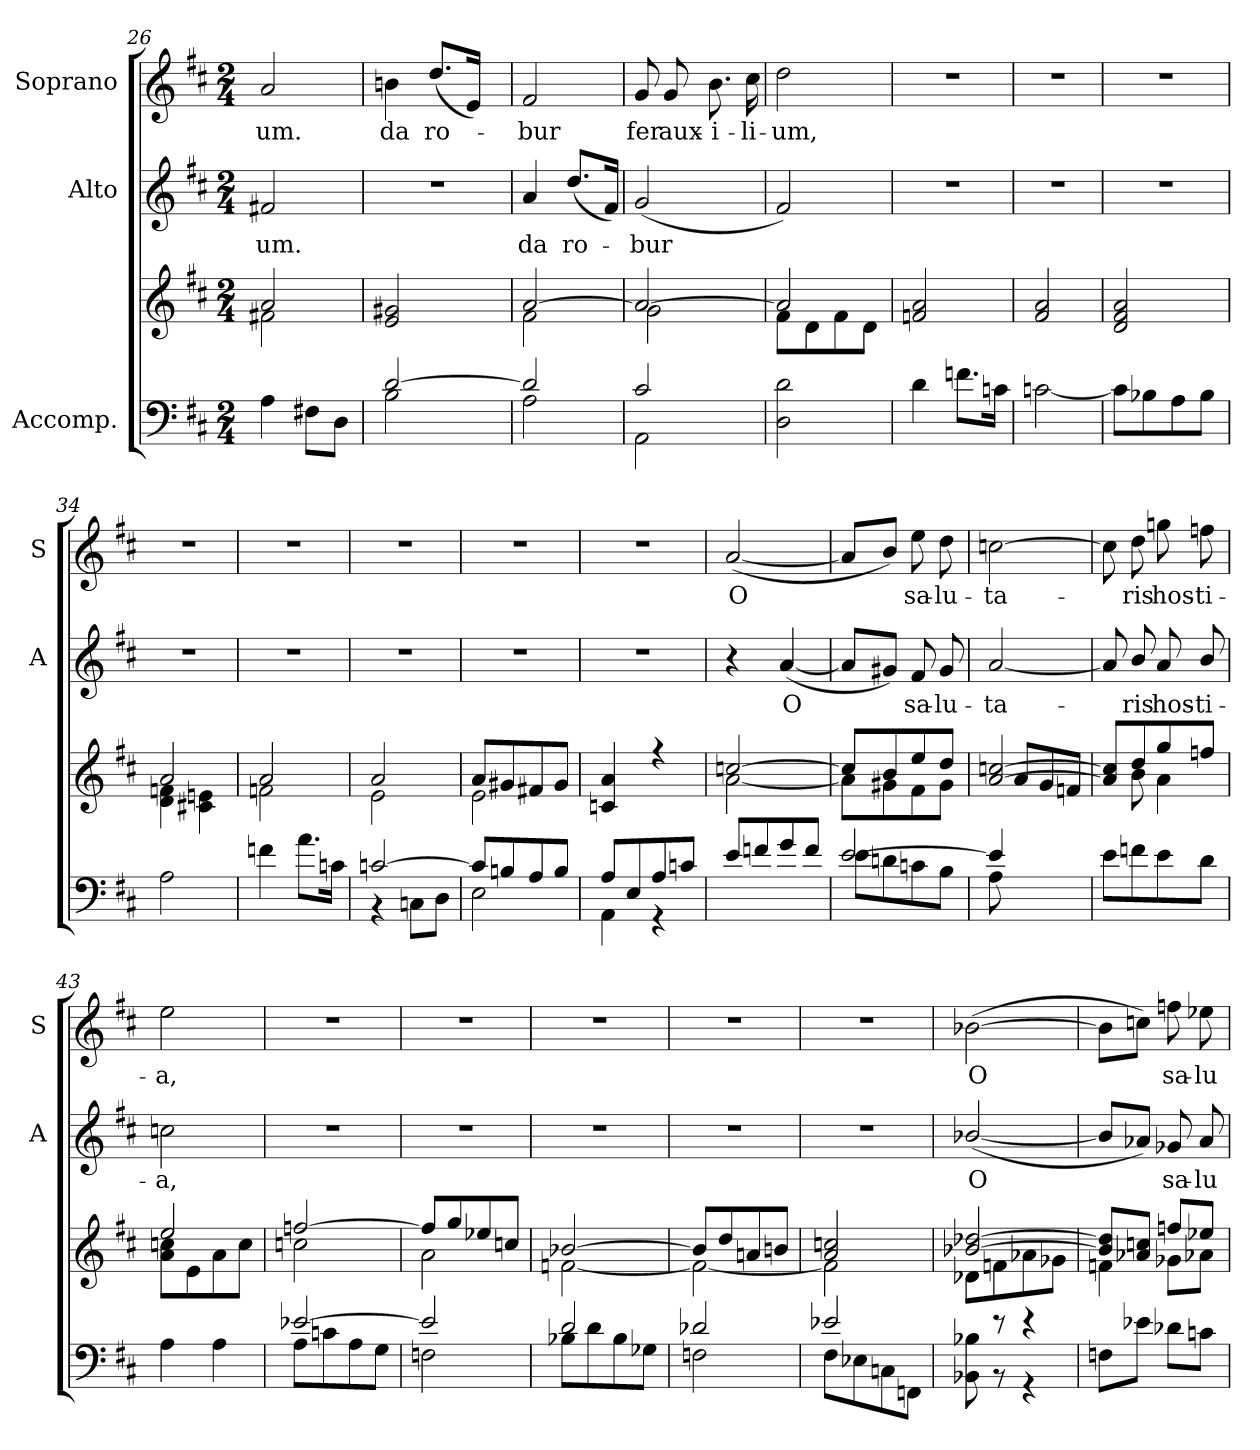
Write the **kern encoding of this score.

**kern	**kern	**kern	**text	**kern	**text
*part3	*part3	*part2	*part2	*part1	*part1
*staff4	*staff3	*staff2	*staff2	*staff1	*staff1
*I"Accomp.	*	*I"Alto	*	*I"Soprano	*
*	*	*I'A	*	*I'S	*
!!LO:LB:g=z
*clefF4	*clefG2	*clefG2	*	*clefG2	*
*k[f#c#]	*k[f#c#]	*k[f#c#]	*	*k[f#c#]	*
*D:	*D:	*D:	*	*D:	*
*M2/4	*M2/4	*M2/4	*	*M2/4	*
=26	=26	=26	=26	=26	=26
!LO:N:vis=1	!	!	!LO:LY:b	!	!LO:LY:b
*^	*^	*	*	*	*
2ryy	4A\	2a/	2f#X\	2f#X	-um.	2a	-um.
.	8F#X\L	.	.	.	.	.	.
.	8D\J	.	.	.	.	.	.
=27	=27	=27	=27	=27	=27	=27	=27
!	!	!	!LO:N:vis=1	!LO:N:vis=1	!	!	!LO:LY:b
[2d/	2B\	2e/ 2g#X/	2ryy	2r	.	4bn	da
!	!	!	!	!	!	!	!LO:LY:b
.	.	.	.	.	.	(8.ddL	ro-
.	.	.	.	.	.	16eJ)	.
=28	=28	=28	=28	=28	=28	=28	=28
!	!	!	!	!	!LO:LY:b	!	!LO:LY:b
2d/]	2A\	[2a/	2f#\	4a	da	2f#	bur
!	!	!	!	!	!LO:LY:b	!	!
.	.	.	.	(8.ddL	ro-	.	.
.	.	.	.	16f#J)	.	.	.
=29	=29	=29	=29	=29	=29	=29	=29
!	!	!	!	!	!LO:LY:b	!	!LO:LY:b
2c#/	2AA\	2a/_	2g\	(<2g	bur	8g	fer
!	!	!	!	!	!	!	!LO:LY:b
.	.	.	.	.	.	8g	aux-
!	!	!	!	!	!	!	!LO:LY:b
.	.	.	.	.	.	8.b	-i-
!	!	!	!	!	!	!	!LO:LY:b
.	.	.	.	.	.	16cc#	-li-
=30	=30	=30	=30	=30	=30	=30	=30
!LO:N:vis=1	!	!	!	!	!	!	!LO:LY:b
2ryy	2D\ 2d\	2a/]	8f#\L	2f#)	.	2dd	-um,
.	.	.	8d\	.	.	.	.
.	.	.	8f#\	.	.	.	.
.	.	.	8d\J	.	.	.	.
=31	=31	=31	=31	=31	=31	=31	=31
!LO:N:vis=1	!	!	!LO:N:vis=1	!LO:N:vis=1	!	!LO:N:vis=1	!
2ryy	4d\	2fn/ 2a/	2ryy	2r	.	2r	.
.	8.fn\L	.	.	.	.	.	.
.	16cn\J	.	.	.	.	.	.
=32	=32	=32	=32	=32	=32	=32	=32
!LO:N:vis=1	!	!	!LO:N:vis=1	!LO:N:vis=1	!	!LO:N:vis=1	!
2ryy	[2cn\	2f#/ 2a/	2ryy	2r	.	2r	.
=33	=33	=33	=33	=33	=33	=33	=33
!LO:N:vis=1	!	!	!LO:N:vis=1	!LO:N:vis=1	!	!LO:N:vis=1	!
2ryy	8c\L]	2d/ 2f#/ 2a/	2ryy	2r	.	2r	.
.	8B-X\	.	.	.	.	.	.
.	8A\	.	.	.	.	.	.
.	8B-\J	.	.	.	.	.	.
=34	=34	=34	=34	=34	=34	=34	=34
!LO:N:vis=1	!	!	!	!LO:N:vis=1	!	!LO:N:vis=1	!
2ryy	2A\	2a/	4d\ 4fn\	2r	.	2r	.
.	.	.	4c#X\ 4en\	.	.	.	.
!!LO:LB:g=z
=35	=35	=35	=35	=35	=35	=35	=35
!LO:N:vis=1	!	!	!	!LO:N:vis=1	!	!LO:N:vis=1	!
2ryy	4fn\	2a/	2fn\	2r	.	2r	.
.	8.a\L	.	.	.	.	.	.
.	16cn\J	.	.	.	.	.	.
=36	=36	=36	=36	=36	=36	=36	=36
!	!	!	!	!LO:N:vis=1	!	!LO:N:vis=1	!
[2cn/	4r	2a/	2e\	2r	.	2r	.
.	8Cn\L	.	.	.	.	.	.
.	8D\J	.	.	.	.	.	.
=37	=37	=37	=37	=37	=37	=37	=37
!	!	!	!	!LO:N:vis=1	!	!LO:N:vis=1	!
8c/L]	2E\	8a/L	2e\	2r	.	2r	.
8Bn/	.	8g#X/	.	.	.	.	.
8A/	.	8f#X/	.	.	.	.	.
8B/J	.	8g#/J	.	.	.	.	.
=38	=38	=38	=38	=38	=38	=38	=38
!	!	!	!LO:N:vis=1	!LO:N:vis=1	!	!LO:N:vis=1	!
8A/L	4AA\	4cn/ 4a/	2ryy	2r	.	2r	.
8E/	.	.	.	.	.	.	.
8A/	4r	4r	.	.	.	.	.
8cn/J	.	.	.	.	.	.	.
=39	=39	=39	=39	=39	=39	=39	=39
!	!LO:N:vis=1	!	!	!	!	!	!LO:LY:b
8e/L	2ryy	[2ccn/	[2a\	4r	.	(<[2a	O
8fn/	.	.	.	.	.	.	.
!	!	!	!	!	!LO:LY:b	!	!
8g/	.	.	.	(<[4a	O	.	.
8f/J	.	.	.	.	.	.	.
=40	=40	=40	=40	=40	=40	=40	=40
[2e/	8e\L	8cc/L]	8a\L]	8aL]	.	8aL]	.
.	8dn\	8b/	8g#X\	8g#XJ)	.	8bJ)	.
!	!	!	!	!	!LO:LY:b	!	!LO:LY:b
.	8cn\	8ee/	8f#\	8f#	sa-	8ee	sa-
!	!	!	!	!	!LO:LY:b	!	!LO:LY:b
.	8B\J	8dd/J	8g#\J	8g#	-lu-	8dd	-lu-
=41	=41	=41	=41	=41	=41	=41	=41
!	!	!	!LO:N:vis=1	!	!LO:LY:b	!	!LO:LY:b
*	*	*	*^	*	*	*	*
4e/]	8A\	[2a/ [2ccn/	2ryy	8ryy	[2a	-ta-	[2ccn	-ta-
.	4.ryy	.	.	8aL	.	.	.	.
4ryy	.	.	.	8g	.	.	.	.
.	.	.	.	8fnJ	.	.	.	.
=42	=42	=42	=42	=42	=42	=42	=42	=42
!LO:N:vis=1	!	!	!	!	!	!	!	!
*	*	*	*v	*v	*	*	*	*
2ryy	8e\L	8a/] 8cc/]L	8ryy	8a]	.	8cc]	.
!	!	!	!	!	!LO:LY:b	!	!LO:LY:b
.	8fn\	8dd/	8b\	8b/	ris	8dd	ris
!	!	!	!	!	!LO:LY:b	!	!LO:LY:b
.	8e\	8gg/	4a\	8a	hos-	8ggn	hos-
!	!	!	!	!	!LO:LY:b	!	!LO:LY:b
.	8d\J	8ffn/J	.	8b/	-ti-	8ffn	-ti-
!!LO:LB:g=z
=43	=43	=43	=43	=43	=43	=43	=43
!LO:N:vis=1	!	!	!	!	!LO:LY:b	!	!LO:LY:b
2ryy	4A\	2ee/	8a\ 8ccn\L	2ccn	-a,	2ee	-a,
.	.	.	8e\	.	.	.	.
.	4A\	.	8a\	.	.	.	.
.	.	.	8cc\J	.	.	.	.
=44	=44	=44	=44	=44	=44	=44	=44
!	!	!	!	!LO:N:vis=1	!	!LO:N:vis=1	!
[2e-X/	8A\L	[2ffn/	2ccn\	2r	.	2r	.
.	8cn\	.	.	.	.	.	.
.	8A\	.	.	.	.	.	.
.	8G\J	.	.	.	.	.	.
=45	=45	=45	=45	=45	=45	=45	=45
!	!	!	!	!LO:N:vis=1	!	!LO:N:vis=1	!
2e-/]	2Fn\	8ff/L]	2a\	2r	.	2r	.
.	.	8gg/	.	.	.	.	.
.	.	8ee-X/	.	.	.	.	.
.	.	8ccn/J	.	.	.	.	.
=46	=46	=46	=46	=46	=46	=46	=46
!	!	!	!	!LO:N:vis=1	!	!LO:N:vis=1	!
2d/	8B-X\L	[2b-X/	[2fn\	2r	.	2r	.
.	8d\	.	.	.	.	.	.
.	8B-\	.	.	.	.	.	.
.	8G-X\J	.	.	.	.	.	.
=47	=47	=47	=47	=47	=47	=47	=47
!	!	!	!	!LO:N:vis=1	!	!LO:N:vis=1	!
2d-X/	2Fn\	8b-/L]	2f\_	2r	.	2r	.
.	.	8dd/	.	.	.	.	.
.	.	8an/	.	.	.	.	.
.	.	8bn/J	.	.	.	.	.
=48	=48	=48	=48	=48	=48	=48	=48
!	!	!	!	!LO:N:vis=1	!	!LO:N:vis=1	!
2e-X/	8F#\L	2a/ 2ccn/	2f\]	2r	.	2r	.
.	8E-X\	.	.	.	.	.	.
.	8Cn\	.	.	.	.	.	.
.	8FFn\J	.	.	.	.	.	.
=49	=49	=49	=49	=49	=49	=49	=49
!	!	!	!	!	!LO:LY:b	!	!LO:LY:b
8ryy	8BB-X\ 8B-X\	[2b-X/ [2dd-X/	8d-X\L	(<[2b-X/	O	(>[2b-X	O
8r	8r	.	8fn\	.	.	.	.
4r	4r	.	8a-X\	.	.	.	.
.	.	.	8g-X\J	.	.	.	.
=50	=50	=50	=50	=50	=50	=50	=50
!LO:N:vis=1	!	!	!	!	!	!	!
2ryy	8Fn\L	8b-/] 8dd-/]L	4fn\	8b-L]	.	8b-L]	.
.	8e-X\J	8a-X/ 8ccn/J	.	8a-XJ)	.	8ccnJ)	.
!	!	!	!	!	!LO:LY:b	!	!LO:LY:b
.	8d-X\L	8ffn/L	8g-X\L	8g-X	sa-	8ffn	sa-
!	!	!	!	!	!LO:LY:b	!	!LO:LY:b
.	8cn\J	8ee-X/J	8a-X\J	8a-	-lu-	8ee-X	-lu-
*v	*v	*	*	*	*	*	*
*	*v	*v	*	*	*	*
=	=	=	=	=	=
*-	*-	*-	*-	*-	*-
